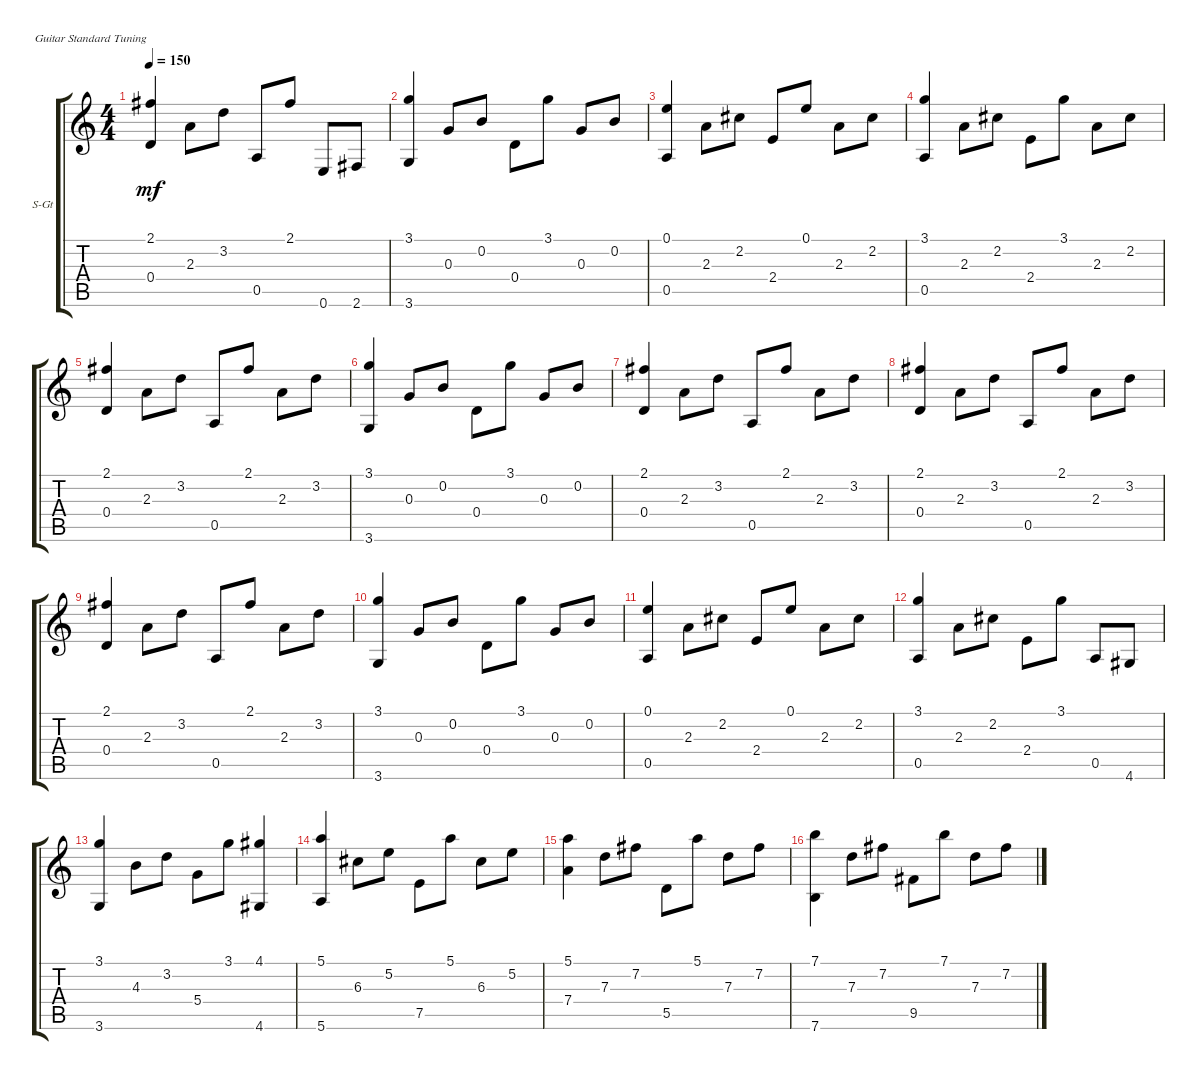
\defaultSystemsLayout 4
\bracketExtendMode groupsimilarinstruments
\firstSystemTrackNameOrientation horizontal
\otherSystemsTrackNameOrientation horizontal
\track ("Steel Guitar" "S-Gt") {instrument acousticguitarsteel}
\staff {score tabs}
\tuning (E4 B3 G3 D3 A2 E2)
\ts (4 4)
\tempo 150
\clef g2
\ks c
(2.1 0.4).4{lyrics (0 "") lyrics (1 "") lyrics (2 "") lyrics (3 "") lyrics (4 "") dy mf} 2.3.8{lyrics (0 "") lyrics (1 "") lyrics (2 "") lyrics (3 "") lyrics (4 "")} 3.2.8{lyrics (0 "") lyrics (1 "") lyrics (2 "") lyrics (3 "") lyrics (4 "")} 0.5.8{lyrics (0 "") lyrics (1 "") lyrics (2 "") lyrics (3 "") lyrics (4 "")} 2.1.8{lyrics (0 "") lyrics (1 "") lyrics (2 "") lyrics (3 "") lyrics (4 "")} 0.6.8{lyrics (0 "") lyrics (1 "") lyrics (2 "") lyrics (3 "") lyrics (4 "")} 2.6.8{lyrics (0 "") lyrics (1 "") lyrics (2 "") lyrics (3 "") lyrics (4 "")} |
(3.6 3.1).4{lyrics (0 "") lyrics (1 "") lyrics (2 "") lyrics (3 "") lyrics (4 "")} 0.3.8{lyrics (0 "") lyrics (1 "") lyrics (2 "") lyrics (3 "") lyrics (4 "")} 0.2.8{lyrics (0 "") lyrics (1 "") lyrics (2 "") lyrics (3 "") lyrics (4 "")} 0.4.8{lyrics (0 "") lyrics (1 "") lyrics (2 "") lyrics (3 "") lyrics (4 "")} 3.1.8{lyrics (0 "") lyrics (1 "") lyrics (2 "") lyrics (3 "") lyrics (4 "")} 0.3.8{lyrics (0 "") lyrics (1 "") lyrics (2 "") lyrics (3 "") lyrics (4 "")} 0.2.8{lyrics (0 "") lyrics (1 "") lyrics (2 "") lyrics (3 "") lyrics (4 "")} |
(0.1 0.5).4{lyrics (0 "") lyrics (1 "") lyrics (2 "") lyrics (3 "") lyrics (4 "")} 2.3.8{lyrics (0 "") lyrics (1 "") lyrics (2 "") lyrics (3 "") lyrics (4 "")} 2.2.8{lyrics (0 "") lyrics (1 "") lyrics (2 "") lyrics (3 "") lyrics (4 "")} 2.4.8{lyrics (0 "") lyrics (1 "") lyrics (2 "") lyrics (3 "") lyrics (4 "")} 0.1.8{lyrics (0 "") lyrics (1 "") lyrics (2 "") lyrics (3 "") lyrics (4 "")} 2.3.8{lyrics (0 "") lyrics (1 "") lyrics (2 "") lyrics (3 "") lyrics (4 "")} 2.2.8{lyrics (0 "") lyrics (1 "") lyrics (2 "") lyrics (3 "") lyrics (4 "")} |
(3.1 0.5).4{lyrics (0 "") lyrics (1 "") lyrics (2 "") lyrics (3 "") lyrics (4 "")} 2.3.8{lyrics (0 "") lyrics (1 "") lyrics (2 "") lyrics (3 "") lyrics (4 "")} 2.2.8{lyrics (0 "") lyrics (1 "") lyrics (2 "") lyrics (3 "") lyrics (4 "")} 2.4.8{lyrics (0 "") lyrics (1 "") lyrics (2 "") lyrics (3 "") lyrics (4 "")} 3.1.8{lyrics (0 "") lyrics (1 "") lyrics (2 "") lyrics (3 "") lyrics (4 "")} 2.3.8{lyrics (0 "") lyrics (1 "") lyrics (2 "") lyrics (3 "") lyrics (4 "")} 2.2.8{lyrics (0 "") lyrics (1 "") lyrics (2 "") lyrics (3 "") lyrics (4 "")} |
(2.1 0.4).4{lyrics (0 "") lyrics (1 "") lyrics (2 "") lyrics (3 "") lyrics (4 "")} 2.3.8{lyrics (0 "") lyrics (1 "") lyrics (2 "") lyrics (3 "") lyrics (4 "")} 3.2.8{lyrics (0 "") lyrics (1 "") lyrics (2 "") lyrics (3 "") lyrics (4 "")} 0.5.8{lyrics (0 "") lyrics (1 "") lyrics (2 "") lyrics (3 "") lyrics (4 "")} 2.1.8{lyrics (0 "") lyrics (1 "") lyrics (2 "") lyrics (3 "") lyrics (4 "")} 2.3.8{lyrics (0 "") lyrics (1 "") lyrics (2 "") lyrics (3 "") lyrics (4 "")} 3.2.8{lyrics (0 "") lyrics (1 "") lyrics (2 "") lyrics (3 "") lyrics (4 "")} |
(3.6 3.1).4{lyrics (0 "") lyrics (1 "") lyrics (2 "") lyrics (3 "") lyrics (4 "")} 0.3.8{lyrics (0 "") lyrics (1 "") lyrics (2 "") lyrics (3 "") lyrics (4 "")} 0.2.8{lyrics (0 "") lyrics (1 "") lyrics (2 "") lyrics (3 "") lyrics (4 "")} 0.4.8{lyrics (0 "") lyrics (1 "") lyrics (2 "") lyrics (3 "") lyrics (4 "")} 3.1.8{lyrics (0 "") lyrics (1 "") lyrics (2 "") lyrics (3 "") lyrics (4 "")} 0.3.8{lyrics (0 "") lyrics (1 "") lyrics (2 "") lyrics (3 "") lyrics (4 "")} 0.2.8{lyrics (0 "") lyrics (1 "") lyrics (2 "") lyrics (3 "") lyrics (4 "")} |
(2.1 0.4).4{lyrics (0 "") lyrics (1 "") lyrics (2 "") lyrics (3 "") lyrics (4 "")} 2.3.8{lyrics (0 "") lyrics (1 "") lyrics (2 "") lyrics (3 "") lyrics (4 "")} 3.2.8{lyrics (0 "") lyrics (1 "") lyrics (2 "") lyrics (3 "") lyrics (4 "")} 0.5.8{lyrics (0 "") lyrics (1 "") lyrics (2 "") lyrics (3 "") lyrics (4 "")} 2.1.8{lyrics (0 "") lyrics (1 "") lyrics (2 "") lyrics (3 "") lyrics (4 "")} 2.3.8{lyrics (0 "") lyrics (1 "") lyrics (2 "") lyrics (3 "") lyrics (4 "")} 3.2.8{lyrics (0 "") lyrics (1 "") lyrics (2 "") lyrics (3 "") lyrics (4 "")} |
(2.1 0.4).4{lyrics (0 "") lyrics (1 "") lyrics (2 "") lyrics (3 "") lyrics (4 "")} 2.3.8{lyrics (0 "") lyrics (1 "") lyrics (2 "") lyrics (3 "") lyrics (4 "")} 3.2.8{lyrics (0 "") lyrics (1 "") lyrics (2 "") lyrics (3 "") lyrics (4 "")} 0.5.8{lyrics (0 "") lyrics (1 "") lyrics (2 "") lyrics (3 "") lyrics (4 "")} 2.1.8{lyrics (0 "") lyrics (1 "") lyrics (2 "") lyrics (3 "") lyrics (4 "")} 2.3.8{lyrics (0 "") lyrics (1 "") lyrics (2 "") lyrics (3 "") lyrics (4 "")} 3.2.8{lyrics (0 "") lyrics (1 "") lyrics (2 "") lyrics (3 "") lyrics (4 "")} |
(2.1 0.4).4{lyrics (0 "") lyrics (1 "") lyrics (2 "") lyrics (3 "") lyrics (4 "")} 2.3.8{lyrics (0 "") lyrics (1 "") lyrics (2 "") lyrics (3 "") lyrics (4 "")} 3.2.8{lyrics (0 "") lyrics (1 "") lyrics (2 "") lyrics (3 "") lyrics (4 "")} 0.5.8{lyrics (0 "") lyrics (1 "") lyrics (2 "") lyrics (3 "") lyrics (4 "")} 2.1.8{lyrics (0 "") lyrics (1 "") lyrics (2 "") lyrics (3 "") lyrics (4 "")} 2.3.8{lyrics (0 "") lyrics (1 "") lyrics (2 "") lyrics (3 "") lyrics (4 "")} 3.2.8{lyrics (0 "") lyrics (1 "") lyrics (2 "") lyrics (3 "") lyrics (4 "")} |
(3.6 3.1).4{lyrics (0 "") lyrics (1 "") lyrics (2 "") lyrics (3 "") lyrics (4 "")} 0.3.8{lyrics (0 "") lyrics (1 "") lyrics (2 "") lyrics (3 "") lyrics (4 "")} 0.2.8{lyrics (0 "") lyrics (1 "") lyrics (2 "") lyrics (3 "") lyrics (4 "")} 0.4.8{lyrics (0 "") lyrics (1 "") lyrics (2 "") lyrics (3 "") lyrics (4 "")} 3.1.8{lyrics (0 "") lyrics (1 "") lyrics (2 "") lyrics (3 "") lyrics (4 "")} 0.3.8{lyrics (0 "") lyrics (1 "") lyrics (2 "") lyrics (3 "") lyrics (4 "")} 0.2.8{lyrics (0 "") lyrics (1 "") lyrics (2 "") lyrics (3 "") lyrics (4 "")} |
(0.1 0.5).4{lyrics (0 "") lyrics (1 "") lyrics (2 "") lyrics (3 "") lyrics (4 "")} 2.3.8{lyrics (0 "") lyrics (1 "") lyrics (2 "") lyrics (3 "") lyrics (4 "")} 2.2.8{lyrics (0 "") lyrics (1 "") lyrics (2 "") lyrics (3 "") lyrics (4 "")} 2.4.8{lyrics (0 "") lyrics (1 "") lyrics (2 "") lyrics (3 "") lyrics (4 "")} 0.1.8{lyrics (0 "") lyrics (1 "") lyrics (2 "") lyrics (3 "") lyrics (4 "")} 2.3.8{lyrics (0 "") lyrics (1 "") lyrics (2 "") lyrics (3 "") lyrics (4 "")} 2.2.8{lyrics (0 "") lyrics (1 "") lyrics (2 "") lyrics (3 "") lyrics (4 "")} |
(3.1 0.5).4{lyrics (0 "") lyrics (1 "") lyrics (2 "") lyrics (3 "") lyrics (4 "")} 2.3.8{lyrics (0 "") lyrics (1 "") lyrics (2 "") lyrics (3 "") lyrics (4 "")} 2.2.8{lyrics (0 "") lyrics (1 "") lyrics (2 "") lyrics (3 "") lyrics (4 "")} 2.4.8{lyrics (0 "") lyrics (1 "") lyrics (2 "") lyrics (3 "") lyrics (4 "")} 3.1.8{lyrics (0 "") lyrics (1 "") lyrics (2 "") lyrics (3 "") lyrics (4 "")} 0.5.8{lyrics (0 "") lyrics (1 "") lyrics (2 "") lyrics (3 "") lyrics (4 "")} 4.6.8{lyrics (0 "") lyrics (1 "") lyrics (2 "") lyrics (3 "") lyrics (4 "")} |
(3.1 3.6).4{lyrics (0 "") lyrics (1 "") lyrics (2 "") lyrics (3 "") lyrics (4 "")} 4.3.8{lyrics (0 "") lyrics (1 "") lyrics (2 "") lyrics (3 "") lyrics (4 "")} 3.2.8{lyrics (0 "") lyrics (1 "") lyrics (2 "") lyrics (3 "") lyrics (4 "")} 5.4.8{lyrics (0 "") lyrics (1 "") lyrics (2 "") lyrics (3 "") lyrics (4 "")} 3.1.8{lyrics (0 "") lyrics (1 "") lyrics (2 "") lyrics (3 "") lyrics (4 "")} (4.1 4.6).4{lyrics (0 "") lyrics (1 "") lyrics (2 "") lyrics (3 "") lyrics (4 "")} |
(5.1 5.6).4{lyrics (0 "") lyrics (1 "") lyrics (2 "") lyrics (3 "") lyrics (4 "")} 6.3.8{lyrics (0 "") lyrics (1 "") lyrics (2 "") lyrics (3 "") lyrics (4 "")} 5.2.8{lyrics (0 "") lyrics (1 "") lyrics (2 "") lyrics (3 "") lyrics (4 "")} 7.5.8{lyrics (0 "") lyrics (1 "") lyrics (2 "") lyrics (3 "") lyrics (4 "")} 5.1.8{lyrics (0 "") lyrics (1 "") lyrics (2 "") lyrics (3 "") lyrics (4 "")} 6.3.8{lyrics (0 "") lyrics (1 "") lyrics (2 "") lyrics (3 "") lyrics (4 "")} 5.2.8{lyrics (0 "") lyrics (1 "") lyrics (2 "") lyrics (3 "") lyrics (4 "")} |
(5.1 7.4).4 7.3.8 7.2.8 5.5.8 5.1.8 7.3.8 7.2.8 |
(7.1 7.6).4 7.3.8 7.2.8 9.5.8 7.1.8 7.3.8 7.2.8
